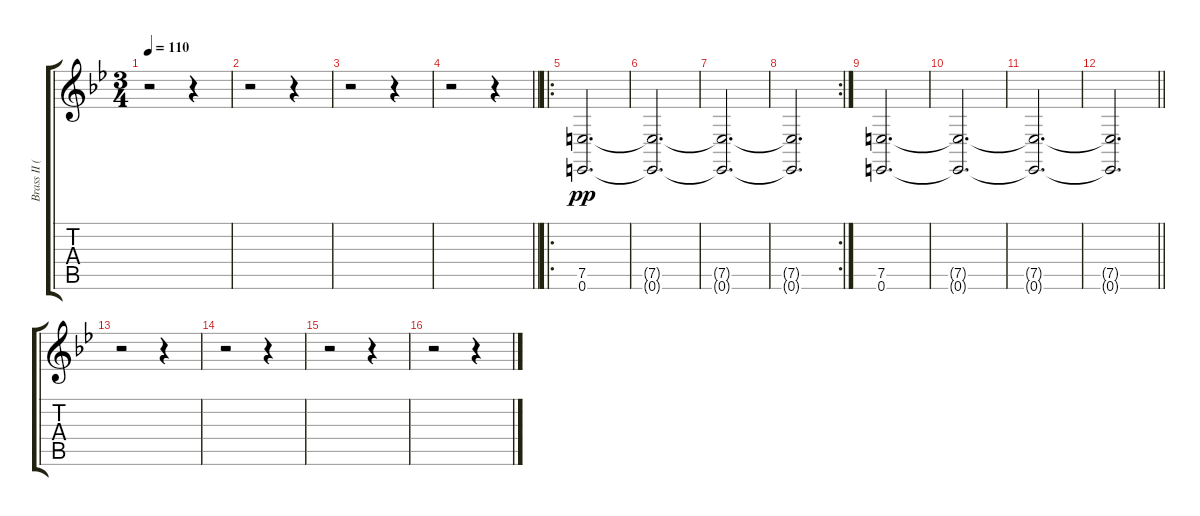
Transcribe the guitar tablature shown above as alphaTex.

\track ("Brass II (Sax)" "Brass II (") {instrument tenorsax}
\staff {score tabs}
\tuning (E4 B3 G3 D3 A2 E2) {hide}
\ts (3 4)
\tempo 110
\clef g2
\ks bb
r.2{dy pp} r.4 |
r.2 r.4 |
r.2 r.4 |
\barLineRight lightlight
r.2 r.4 |
\ro
(7.5 0.6).2{d} |
(7.5{t} 0.6{t}).2{d} |
(7.5{t} 0.6{t}).2{d} |
\rc 2
(7.5{t} 0.6{t}).2{d} |
(7.5 0.6).2{d} |
(7.5{t} 0.6{t}).2{d} |
(7.5{t} 0.6{t}).2{d} |
\barLineRight lightlight
(7.5{t} 0.6{t}).2{d} |
r.2 r.4 |
r.2 r.4 |
r.2 r.4 |
r.2 r.4
